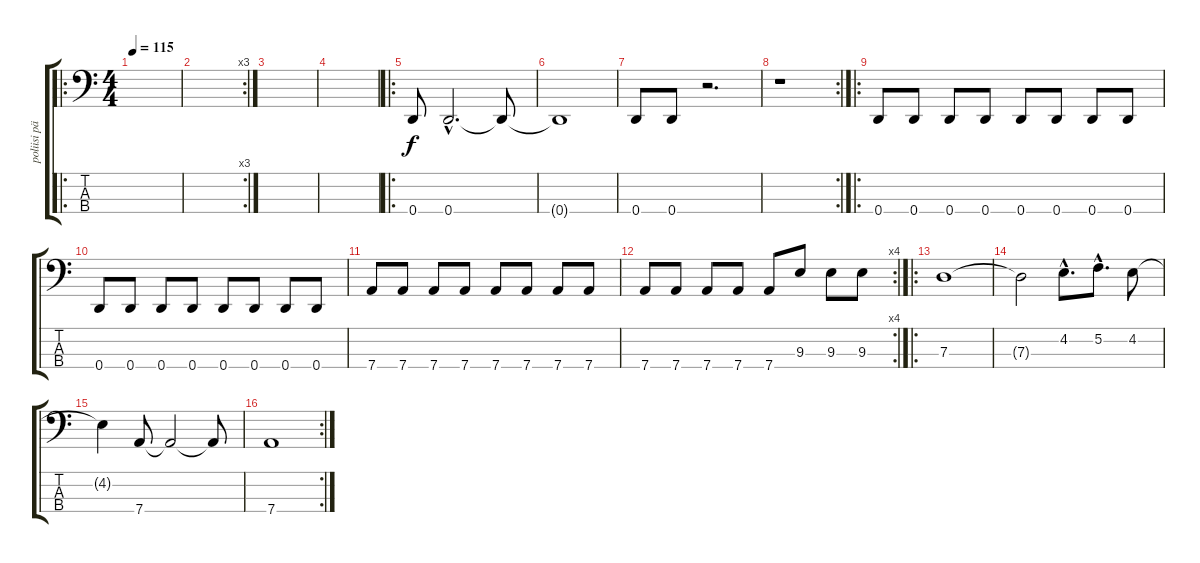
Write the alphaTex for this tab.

\track ("poliisi päälikkö mannion" "poliisi pä") {instrument electricbassfinger}
\staff {score tabs}
\tuning (F2 C2 G1 D1) {hide}
\ro
\ts (4 4)
\tempo 115
\clef f4
\ks c
|
\rc 3
|
|
|
\ro
0.4.8 0.4{hac}.2{d} 0.4{t}.8 |
0.4{t}.1 |
0.4.8 0.4.8 r.2{d} |
\rc 2
r.1 |
\ro
0.4.8 0.4.8 0.4.8 0.4.8 0.4.8 0.4.8 0.4.8 0.4.8 |
0.4.8 0.4.8 0.4.8 0.4.8 0.4.8 0.4.8 0.4.8 0.4.8 |
7.4.8 7.4.8 7.4.8 7.4.8 7.4.8 7.4.8 7.4.8 7.4.8 |
\rc 4
7.4.8 7.4.8 7.4.8 7.4.8 7.4.8 9.3.8 9.3.8 9.3.8 |
\ro
7.3.1 |
7.3{t}.2 4.2{hac}.8{d} 5.2{hac}.8{d} 4.2.8 |
4.2{t}.4 7.4.8 7.4{t}.2 7.4{t}.8 |
\rc 2
7.4.1
